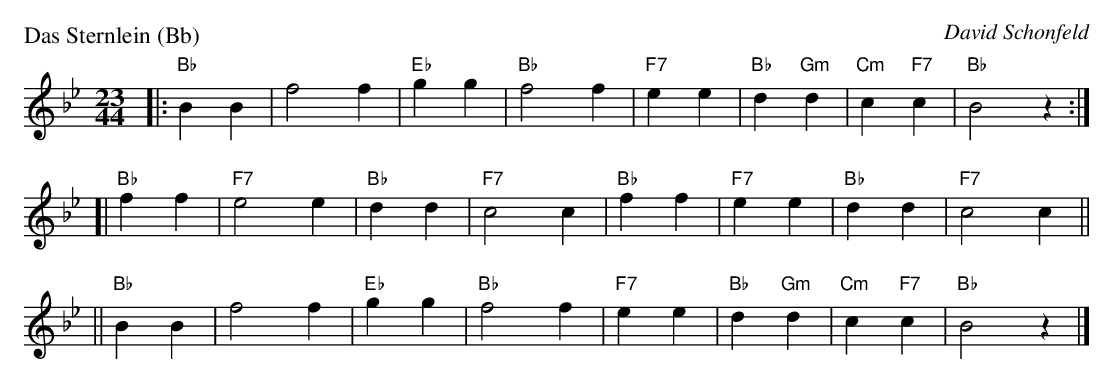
X:1
P: Das Sternlein (Bb)
C: David Schonfeld
M: 23/44
L: 1/4
K: Bb
|: "Bb"B B |     f2 f | "Eb"g g | "Bb"f2 f | "F7"e e | "Bb"d "Gm"d | "Cm"c "F7"c | "Bb"B2 z :|
[| "Bb"f f | "F7"e2 e | "Bb"d d | "F7"c2 c | "Bb"f f | "F7"e     e | "Bb"d     d | "F7"c2 c ||
|| "Bb"B B |     f2 f | "Eb"g g | "Bb"f2 f | "F7"e e | "Bb"d "Gm"d | "Cm"c "F7"c | "Bb"B2 z |]
